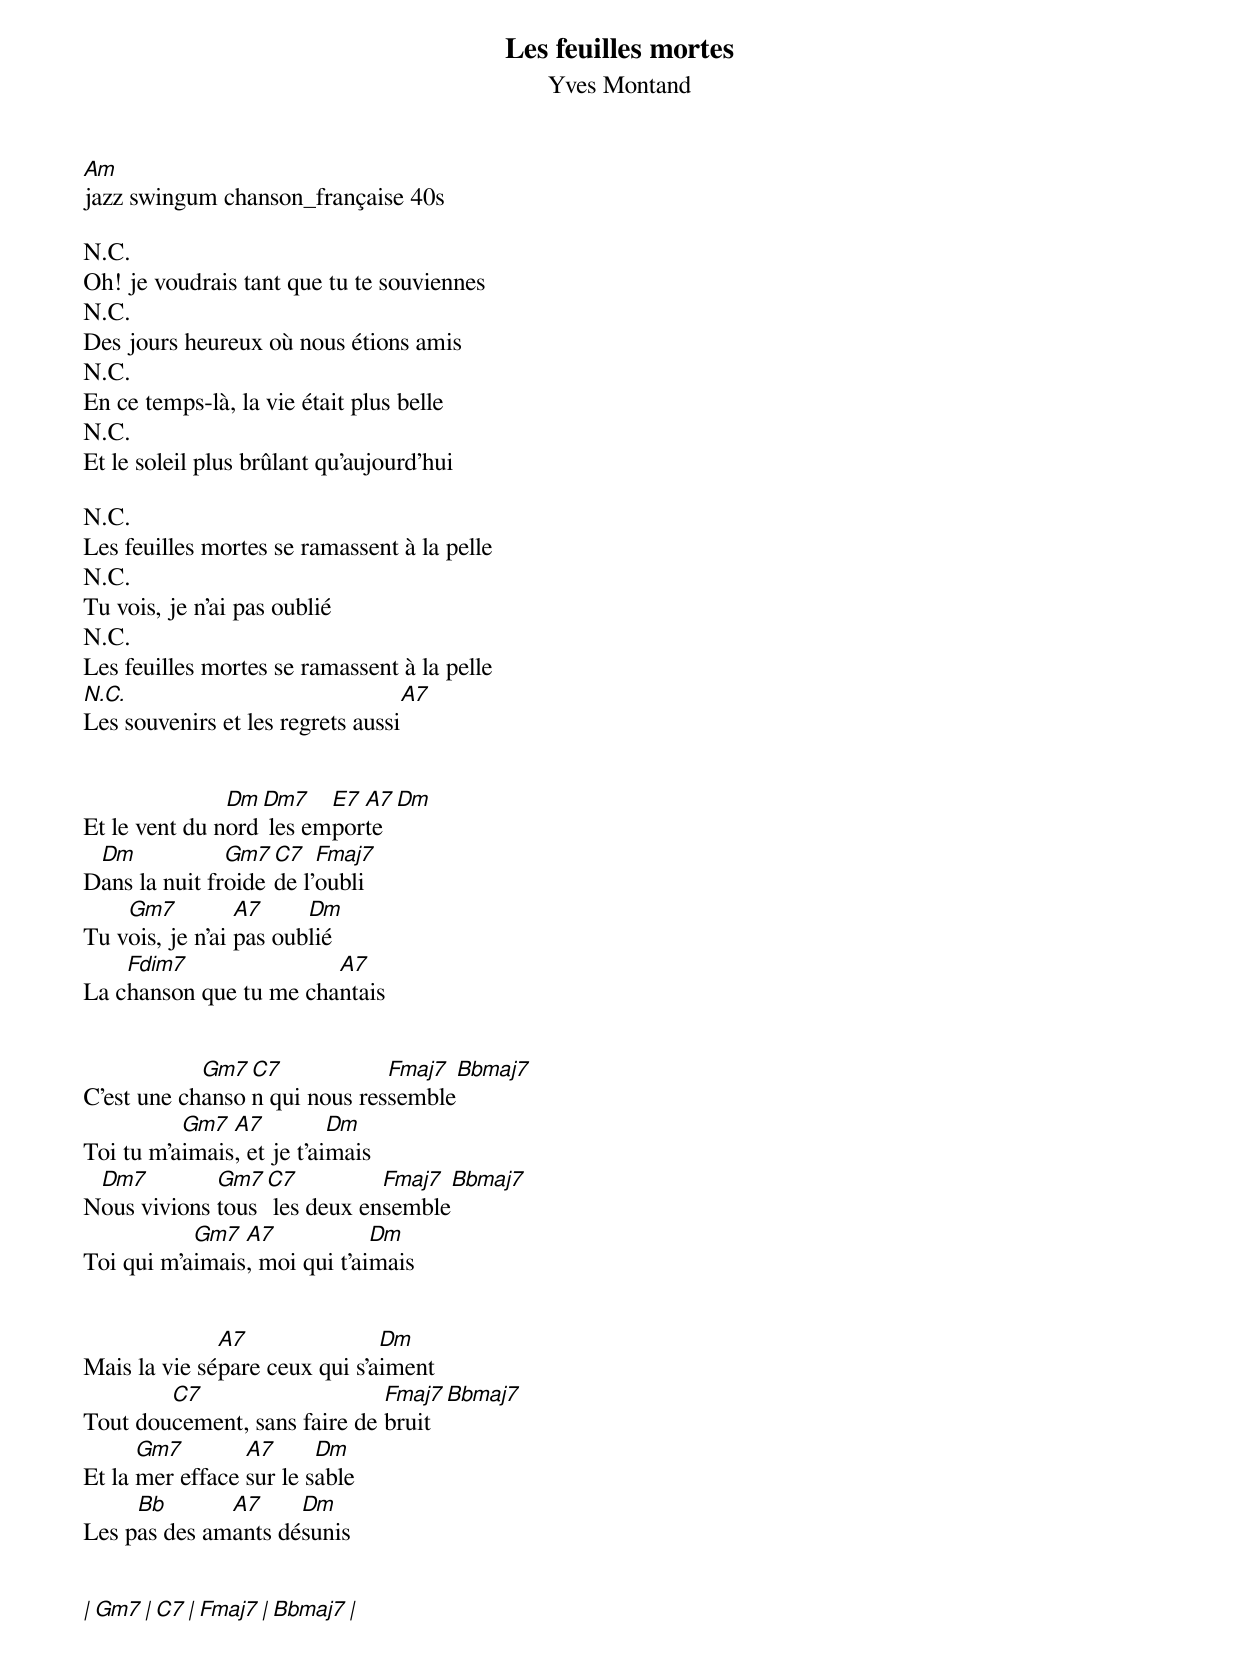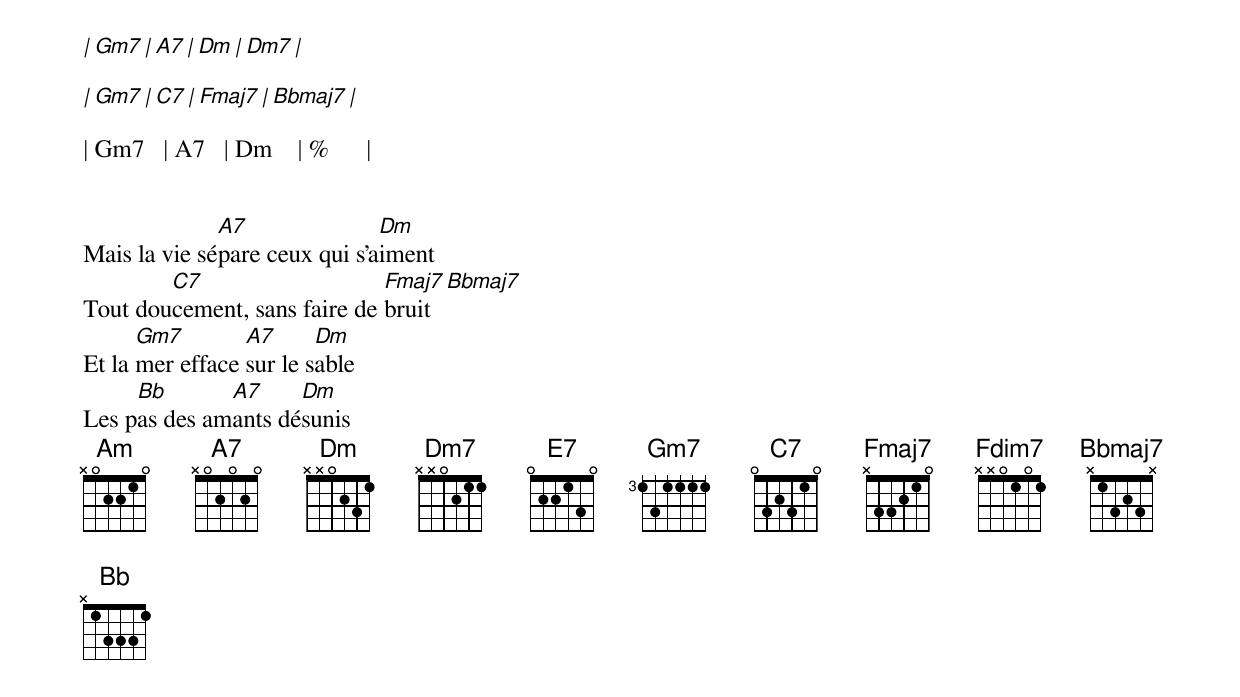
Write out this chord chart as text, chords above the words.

Les feuilles mortes
Yves Montand
Am
jazz swingum chanson_française 40s

N.C.
Oh! je voudrais tant que tu te souviennes
N.C.
Des jours heureux où nous étions amis
N.C.
En ce temps-là, la vie était plus belle
N.C.
Et le soleil plus brûlant qu'aujourd'hui

N.C.
Les feuilles mortes se ramassent à la pelle
N.C.
Tu vois, je n'ai pas oublié
N.C.
Les feuilles mortes se ramassent à la pelle
N.C.                                 A7
Les souvenirs et les regrets aussi


               Dm Dm7    E7 A7  Dm
Et le vent du nord les emporte
 Dm            Gm7  C7   Fmaj7
Dans la nuit froide de l'oubli
    Gm7          A7     Dm
Tu vois, je n'ai pas oublié
    Fdim7               A7
La chanson que tu me chantais


            Gm7 C7            Fmaj7    Bbmaj7
C'est une chanson qui nous ressemble
          Gm7  A7          Dm
Toi tu m'aimais, et je t'aimais
 Dm7         Gm7 C7          Fmaj7    Bbmaj7
Nous vivions tous les deux ensemble
           Gm7  A7            Dm
Toi qui m'aimais, moi qui t'aimais


              A7               Dm
Mais la vie sépare ceux qui s'aiment
        C7                    Fmaj7    Bbmaj7
Tout doucement, sans faire de bruit
      Gm7        A7      Dm
Et la mer efface sur le sable
     Bb       A7     Dm
Les pas des amants désunis


| Gm7   | C7   | Fmaj7 | Bbmaj7 |

| Gm7   | A7   | Dm    | Dm7    |

| Gm7   |  C7  | Fmaj7 | Bbmaj7 |

| Gm7   | A7   | Dm    | %      |


              A7               Dm
Mais la vie sépare ceux qui s'aiment
        C7                    Fmaj7    Bbmaj7
Tout doucement, sans faire de bruit
      Gm7        A7      Dm
Et la mer efface sur le sable
     Bb       A7     Dm
Les pas des amants désunis
